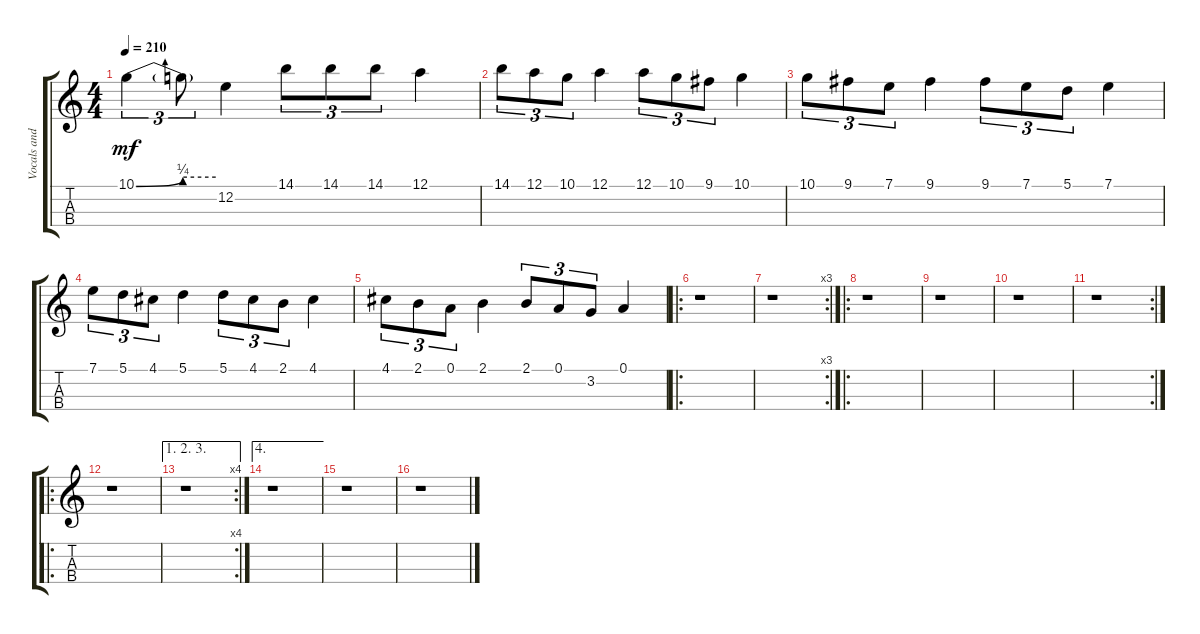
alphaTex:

\track ("Vocals and Guit3" "Vocals and") {instrument shamisen}
\staff {score tabs}
\tuning (A4 E4 C4 G4) {hide}
\ts (4 4)
\tempo 210
\clef g2
\ks c
10.1{be (bend 0 0 60 1)}.4{tu (3 2) dy mf} 10.1{be (hold 0 1 60 1) t}.8{tu (3 2)} 12.2.4 14.1.8{tu (3 2)} 14.1.8{tu (3 2)} 14.1.8{tu (3 2)} 12.1.4 |
14.1.8{tu (3 2)} 12.1.8{tu (3 2)} 10.1.8{tu (3 2)} 12.1.4 12.1.8{tu (3 2)} 10.1.8{tu (3 2)} 9.1.8{tu (3 2)} 10.1.4 |
10.1.8{tu (3 2)} 9.1.8{tu (3 2)} 7.1.8{tu (3 2)} 9.1.4 9.1.8{tu (3 2)} 7.1.8{tu (3 2)} 5.1.8{tu (3 2)} 7.1.4 |
7.1.8{tu (3 2)} 5.1.8{tu (3 2)} 4.1.8{tu (3 2)} 5.1.4 5.1.8{tu (3 2)} 4.1.8{tu (3 2)} 2.1.8{tu (3 2)} 4.1.4 |
4.1.8{tu (3 2)} 2.1.8{tu (3 2)} 0.1.8{tu (3 2)} 2.1.4 2.1.8{tu (3 2)} 0.1.8{tu (3 2)} 3.2.8{tu (3 2)} 0.1.4 |
\ro
r.1 |
\rc 3
r.1 |
\ro
r.1 |
r.1 |
r.1 |
\rc 2
r.1 |
\ro
r.1 |
\ae (1 2 3)
\rc 4
r.1 |
\ae 4
r.1 |
r.1 |
r.1
